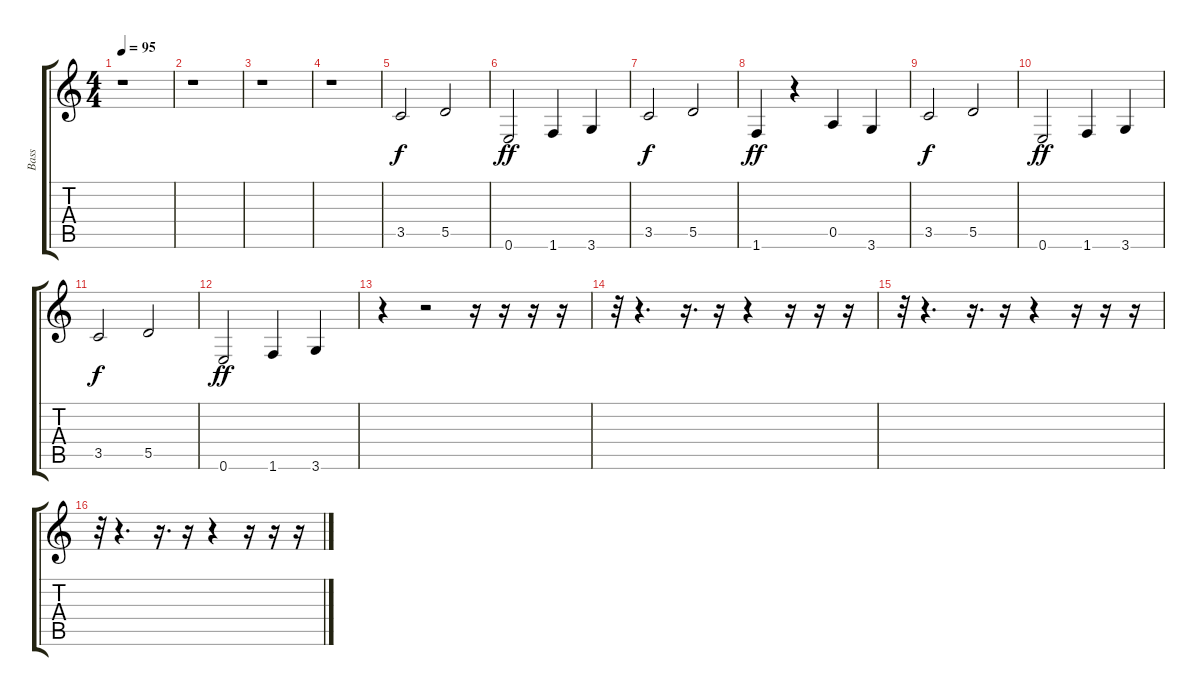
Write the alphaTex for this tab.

\track ("Bass" "Bass") {instrument electricbassfinger}
\staff {score tabs}
\tuning (E4 B3 G3 D3 A2 E2) {hide}
\ts (4 4)
\tempo 95
\clef g2
\ks c
r.1{dy f} |
r.1 |
r.1 |
r.1 |
3.5.2 5.5.2 |
0.6.2{dy ff} 1.6.4 3.6.4 |
3.5.2{dy f} 5.5.2 |
1.6.4{dy ff} r.4 0.5.4 3.6.4 |
3.5.2{dy f} 5.5.2 |
0.6.2{dy ff} 1.6.4 3.6.4 |
3.5.2{dy f} 5.5.2 |
0.6.2{dy ff} 1.6.4 3.6.4 |
r.4 r.2 r.16 r.16 r.16 r.16 |
r.32 r.4{d} r.16{d} r.16 r.4 r.16 r.16 r.16 |
r.32 r.4{d} r.16{d} r.16 r.4 r.16 r.16 r.16 |
r.32 r.4{d} r.16{d} r.16 r.4 r.16 r.16 r.16
